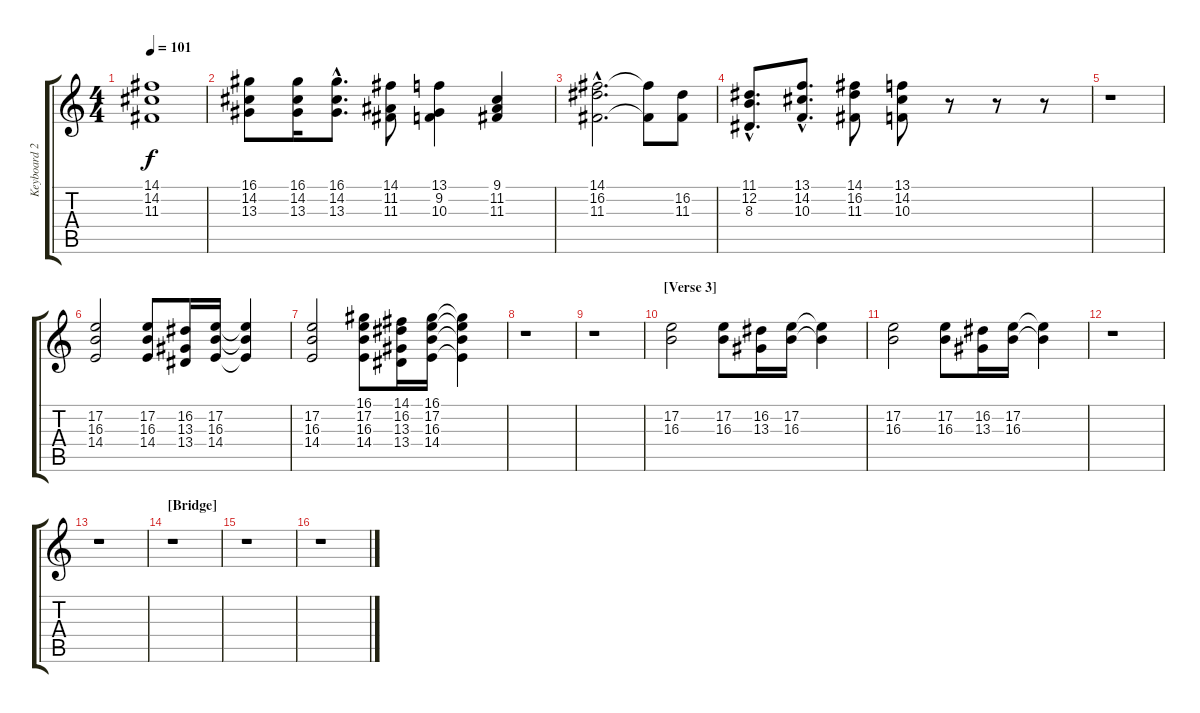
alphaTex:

\track ("Keyboard 2" "Keyboard 2") {instrument synthstrings2}
\staff {score tabs}
\tuning (E4 B3 G3 D3 A2 E2) {hide}
\ts (4 4)
\tempo 101
\clef g2
\ks c
(14.1 14.2 11.3).1{dy f instrument brasssection} |
(16.1 14.2 13.3).8 (16.1 14.2 13.3).16 (16.1{hac} 14.2{hac} 13.3{hac}).8{d} (14.1 11.2 11.3).8 (13.1 9.2 10.3).4 (9.1 11.2 11.3).4 |
(14.1{hac} 16.2{hac} 11.3{hac}).2{d} (14.1{t} 11.3{t}).8 (16.2 11.3).8 |
(11.1{hac} 12.2{hac} 8.3{hac}).8{d} (13.1{hac} 14.2{hac} 10.3{hac}).8{d} (14.1 16.2 11.3).8 (13.1 14.2 10.3).8 r.8 r.8 r.8 |
r.1 |
\section ("" "")
(17.2 16.3 14.4).2{instrument brasssection} (17.2 16.3 14.4).8 (16.2 13.3 13.4).16 (17.2 16.3 14.4).16 (17.2{t} 16.3{t} 14.4{t}).4 |
(17.2 16.3 14.4).2 (16.1 17.2 16.3 14.4).8 (14.1 16.2 13.3 13.4).16 (16.1 17.2 16.3 14.4).16 (16.1{t} 17.2{t} 16.3{t} 14.4{t}).4 |
r.1 |
r.1 |
\section ("" "[Verse 3]")
(17.2 16.3).2{instrument brasssection} (17.2 16.3).8 (16.2 13.3).16 (17.2 16.3).16 (17.2{t} 16.3{t}).4 |
(17.2 16.3).2 (17.2 16.3).8 (16.2 13.3).16 (17.2 16.3).16 (17.2{t} 16.3{t}).4 |
r.1 |
r.1 |
\section ("" "[Bridge]")
r.1 |
r.1 |
r.1
